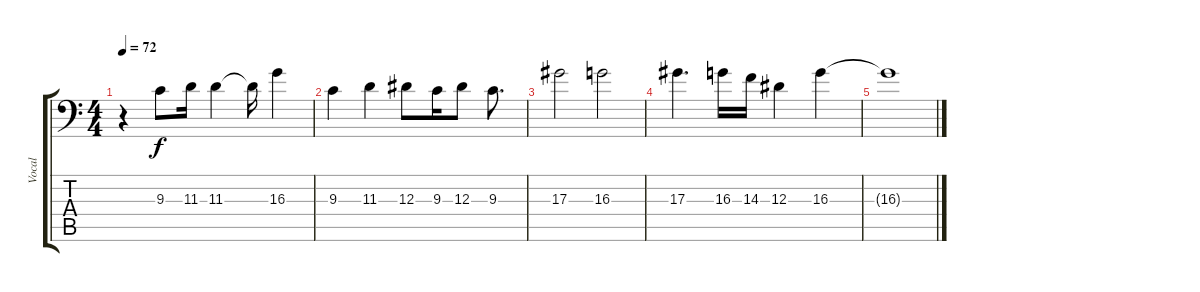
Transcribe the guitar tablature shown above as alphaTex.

\track ("Vocal" "Vocal") {instrument sopranosax}
\staff {score tabs}
\tuning (C4 G3 Eb3 Bb2 F2 Bb1) {hide}
\ts (4 4)
\tempo 72
\clef f4
\ks c
r.4{dy f} 9.3.8 11.3.16 11.3.4 11.3{t}.16 16.3.4 |
9.3.4 11.3.4 12.3.8 9.3.16 12.3.8 9.3.8{d} |
17.3.2 16.3.2 |
17.3.4{d} 16.3.16 14.3.16 12.3.4 16.3.4 |
16.3{t}.1
